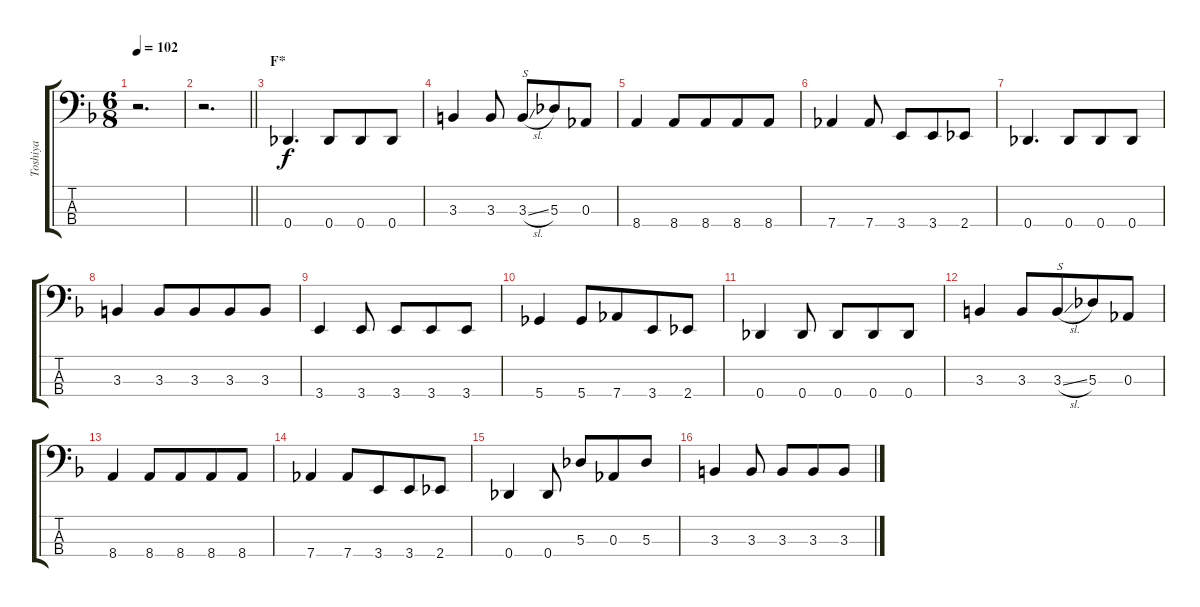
\track ("Toshiya" "Toshiya") {mute instrument electricbassfinger}
\staff {score tabs}
\tuning (Gb2 Db2 Ab1 Db1) {hide}
\ts (6 8)
\tempo 102
\clef f4
\ks f
r.2{d dy f} |
\barLineRight lightlight
r.2{d} |
\section ("" "F*")
0.4.4{d} 0.4.8{beam merge} 0.4.8 0.4.8 |
3.3.4 3.3.8 3.3{sl}.8{txt "S"} 5.3.8 0.3.8 |
8.4.4 8.4.8{beam merge} 8.4.8 8.4.8 8.4.8 |
7.4.4 7.4.8 3.4.8{beam merge} 3.4.8 2.4.8 |
0.4.4{d} 0.4.8 0.4.8 0.4.8 |
3.3.4 3.3.8{beam merge} 3.3.8 3.3.8 3.3.8 |
3.4.4 3.4.8 3.4.8 3.4.8{beam merge} 3.4.8 |
5.4.4 5.4.8{beam merge} 7.4.8 3.4.8 2.4.8 |
0.4.4 0.4.8 0.4.8{beam merge} 0.4.8 0.4.8 |
3.3.4 3.3.8{beam merge} 3.3{sl}.8{txt "S"} 5.3.8 0.3.8 |
8.4.4 8.4.8{beam merge} 8.4.8 8.4.8 8.4.8 |
7.4.4 7.4.8{beam merge} 3.4.8 3.4.8 2.4.8 |
0.4.4 0.4.8 5.3.8 0.3.8{beam merge} 5.3.8 |
3.3.4 3.3.8 3.3.8 3.3.8{beam merge} 3.3.8
